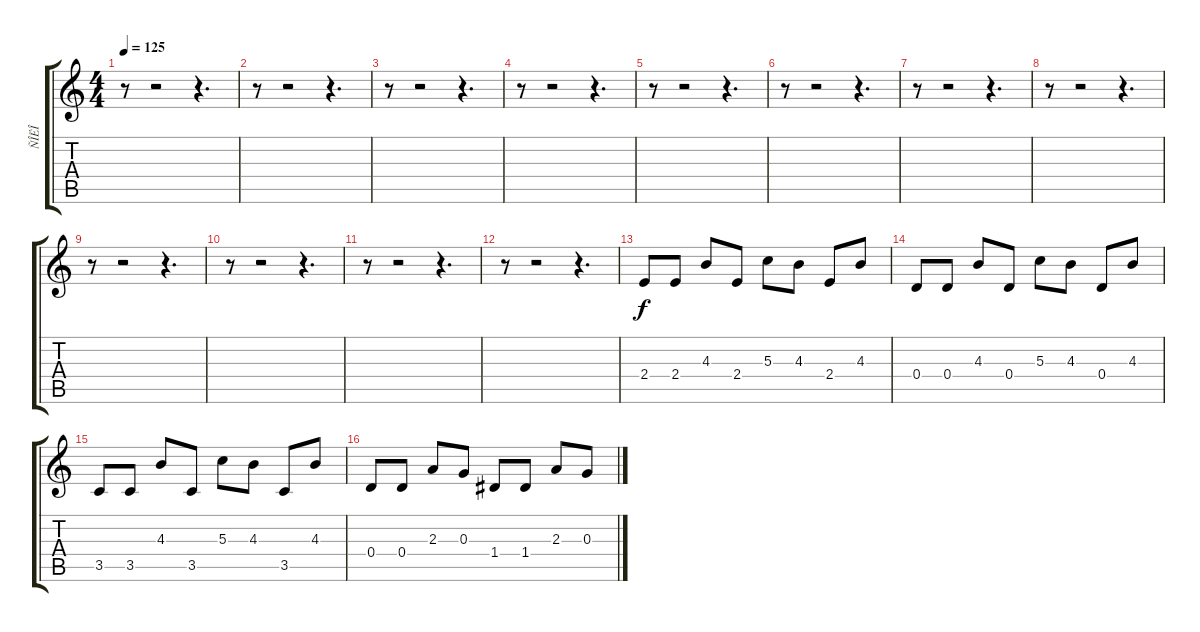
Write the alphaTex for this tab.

\track ("ÑÎËÎ" "ÑÎËÎ") {instrument distortionguitar}
\staff {score tabs}
\tuning (E4 B3 G3 D3 A2 E2) {hide}
\ts (4 4)
\tempo 125
\clef g2
\ks c
r.8{dy f} r.2 r.4{d} |
r.8 r.2 r.4{d} |
r.8 r.2 r.4{d} |
r.8 r.2 r.4{d} |
r.8 r.2 r.4{d} |
r.8 r.2 r.4{d} |
r.8 r.2 r.4{d} |
r.8 r.2 r.4{d} |
r.8 r.2 r.4{d} |
r.8 r.2 r.4{d} |
r.8 r.2 r.4{d} |
r.8 r.2 r.4{d} |
2.4.8 2.4.8 4.3.8 2.4.8 5.3.8 4.3.8 2.4.8 4.3.8 |
0.4.8 0.4.8 4.3.8 0.4.8 5.3.8 4.3.8 0.4.8 4.3.8 |
3.5.8 3.5.8 4.3.8 3.5.8 5.3.8 4.3.8 3.5.8 4.3.8 |
0.4.8 0.4.8 2.3.8 0.3.8 1.4.8 1.4.8 2.3.8 0.3.8
